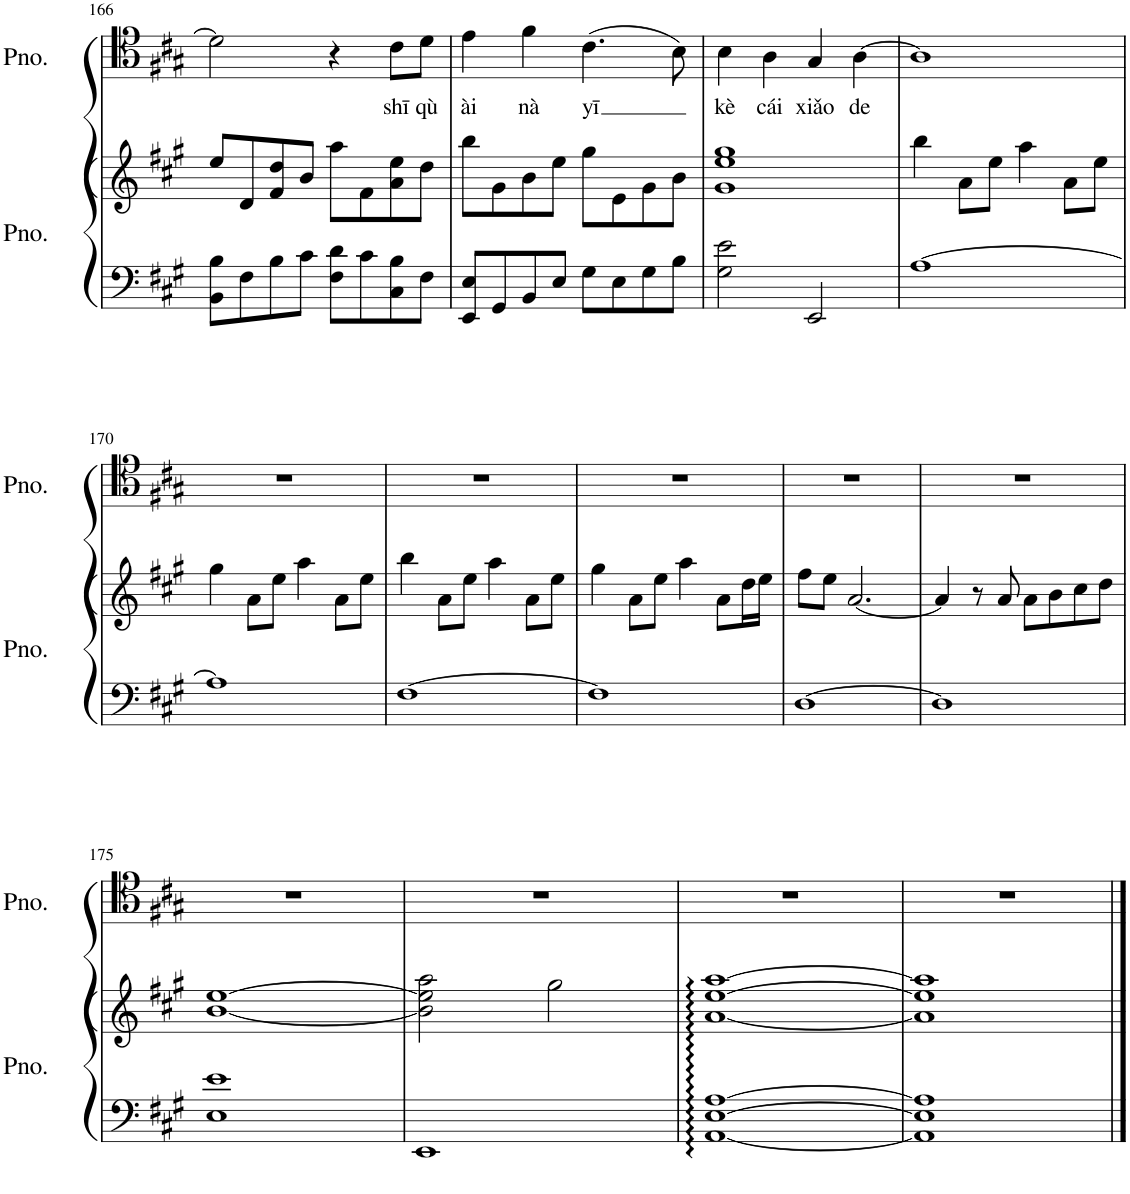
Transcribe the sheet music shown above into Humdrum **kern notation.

**kern	**kern	**kern	**text
*part2	*part2	*part1	*part1
*staff3	*staff2	*staff1	*staff1
*I"Piano	*	*I"Piano	*
*I'Pno.	*	*I'Pno.	*
!!LO:PB:g=z
*clefF4	*clefG2	*clefC4	*
*k[f#c#g#]	*k[f#c#g#]	*k[f#c#g#]	*
*M4/4	*M4/4	*M4/4	*
=166	=166	=166	=166
8BB\ 8B\L	8ee/L	2d\]	.
8F#\	8d/	.	.
8B\	8f#/ 8dd/	.	.
8c#\J	8b/J	.	.
8F#\ 8d\L	8aa\L	4r	.
8c#\	8f#\	.	.
!	!	!	!LO:LY:b
8C#\ 8B\	8a\ 8ee\	8c#\L	shī
!	!	!	!LO:LY:b
8F#\J	8dd\J	8d\J	qù
=167	=167	=167	=167
!	!	!	!LO:LY:b
8EE/ 8E/L	8bb\L	4e\	ài
8GG#/	8g#\	.	.
!	!	!	!LO:LY:b
8BB/	8b\	4f#\	nà
8E/J	8ee\J	.	.
!	!	!	!LO:LY:b
8G#\L	8gg#\L	(4.c#\	yī
8E\	8e\	.	.
8G#\	8g#\	.	.
8B\J	8b\J	8B\)	.
=168	=168	=168	=168
!	!	!	!LO:LY:b
2G#\ 2e\	1g# 1ee 1gg#	4B\	kè
!	!	!	!LO:LY:b
.	.	4A\	cái
!	!	!	!LO:LY:b
2EE/	.	4G#/	xiǎo
!	!	!	!LO:LY:b
.	.	[4A\	de
=169	=169	=169	=169
[1A	4bb\	1A]	.
.	8a\L	.	.
.	8ee\J	.	.
.	4aa\	.	.
.	8a\L	.	.
.	8ee\J	.	.
!!LO:LB:g=z
=170	=170	=170	=170
1A]	4gg#\	1r	.
.	8a\L	.	.
.	8ee\J	.	.
.	4aa\	.	.
.	8a\L	.	.
.	8ee\J	.	.
=171	=171	=171	=171
[1F#	4bb\	1r	.
.	8a\L	.	.
.	8ee\J	.	.
.	4aa\	.	.
.	8a\L	.	.
.	8ee\J	.	.
=172	=172	=172	=172
1F#]	4gg#\	1r	.
.	8a\L	.	.
.	8ee\J	.	.
.	4aa\	.	.
.	8a\L	.	.
.	16dd\L	.	.
.	16ee\JJ	.	.
=173	=173	=173	=173
[1D	8ff#\L	1r	.
.	8ee\J	.	.
.	[2.a/	.	.
=174	=174	=174	=174
1D]	4a/]	1r	.
.	8r	.	.
.	8a/	.	.
.	8a\L	.	.
.	8b\	.	.
.	8cc#\	.	.
.	8dd\J	.	.
!!LO:LB:g=z
=175	=175	=175	=175
1E 1e	[1b [1ee	1r	.
=176	=176	=176	=176
1EE	2b\] 2ee\] 2aa\	1r	.
.	2gg#\	.	.
=177	=177	=177	=177
[1AA [1E [1A	[1a [1ee [1aa	1r	.
=178	=178	=178	=178
1AA] 1E] 1A]	1a] 1ee] 1aa]	1r	.
==	==	==	==
*-	*-	*-	*-
